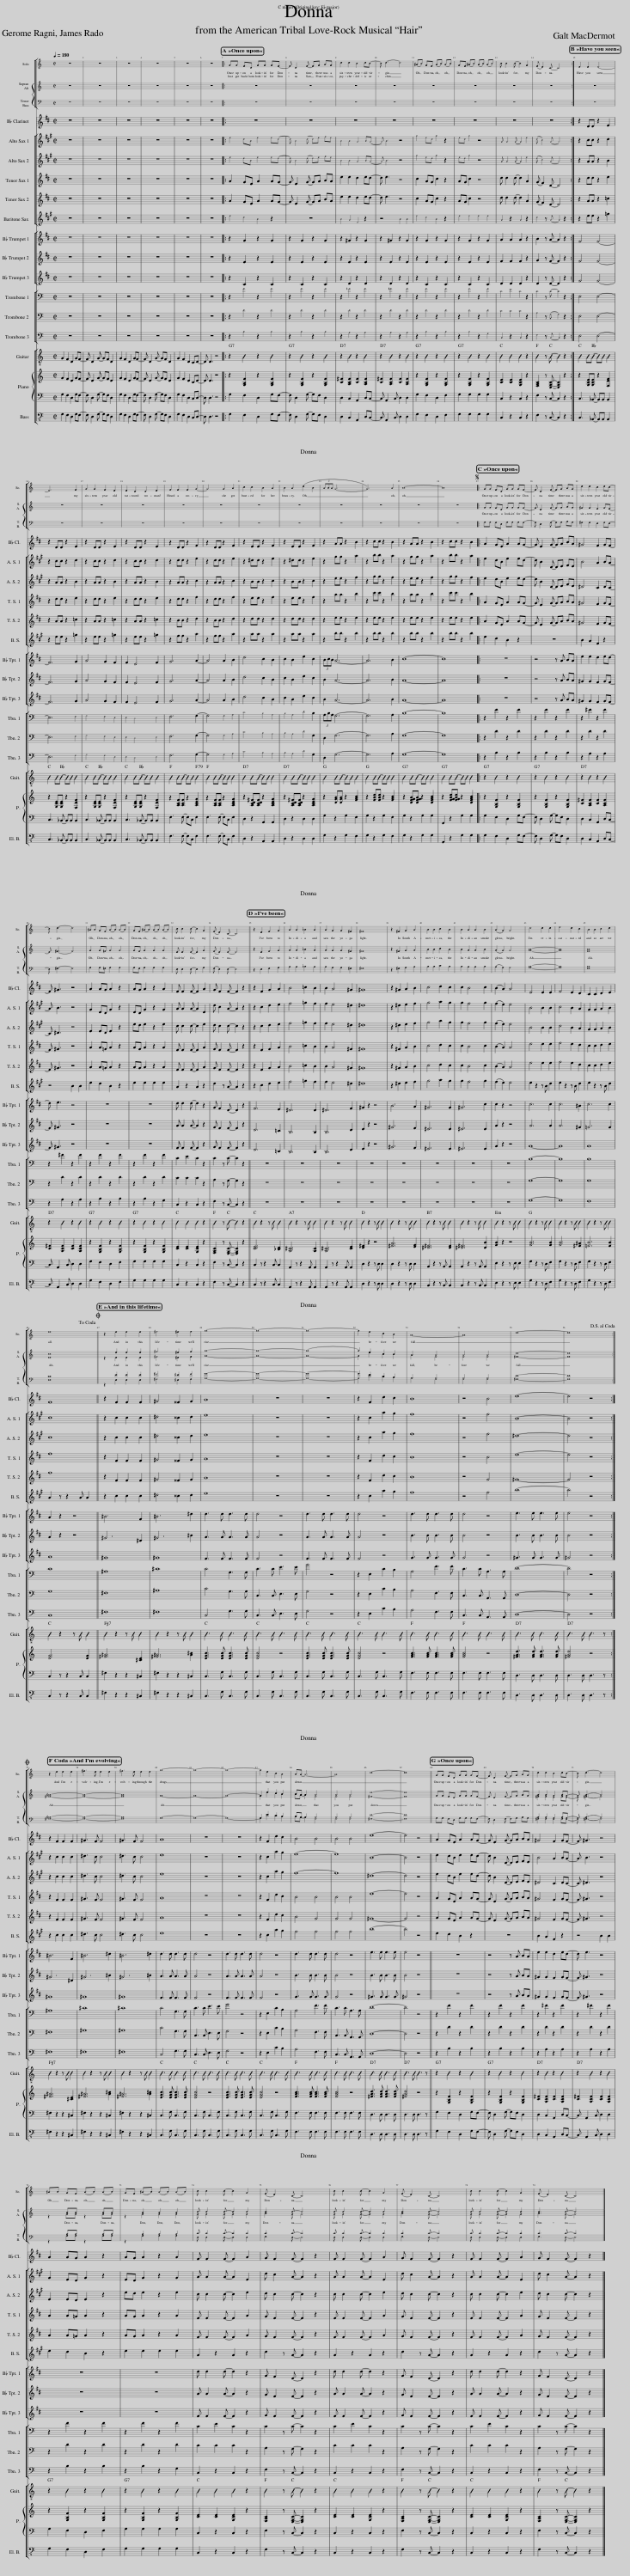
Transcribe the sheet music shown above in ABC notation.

X:1
%%score [ 1 { ( 2 3 ) ( 4 5 ) } ] 6 [ 7 8 9 10 11 ] [ 12 13 14 ] [ 15 16 17 ] [ 18 { 19 | 20 } 21 ]
L:1/8
Q:1/4=180
M:2/2
I:linebreak $
K:C
V:1 treble
V:2 treble
V:3 treble
V:4 bass
V:5 bass
V:6 treble transpose=-2
V:7 treble transpose=-9
V:8 treble transpose=-9
V:9 treble transpose=-14
V:10 treble transpose=-14
V:11 treble transpose=-21
V:12 treble transpose=-2
V:13 treble transpose=-2
V:14 treble transpose=-2
V:15 bass
V:16 bass
V:17 bass
V:18 treble-8
V:19 treble
V:20 bass
V:21 bass-8
V:1
 z8 | z8 | z8 | z8 | z8 | %5
 z8 |: GG FD GG GF- | F D2 F- FG AG | d2 d2 c2 dc- | c d3- d4 | %10
 (^AB) GF (AB) (AB) | GF (^AB) (AB) (AB) | c c2 c- c2 G2 | (F E2) C- C4 :| E2 E2 E4- |$ %15
 E6 F2 | G2 G2 F2 E2 | E2 D2 D2 E2 | F2 F2 F2 G2- | G4 G2 A2 | %20
 c2 c2 B2 A2 | B2 A2 (d2 B2 | (3ABA G6- | G6) A2 | B8- | %25
 B8 |:S GG FD GG GF- | F D2 F- FG AG | d2 d2 c2 dc- |$ c d3- d4 | %30
 ^AB GF (AB) (AB) | GF (^AB) (AB) (AB) | c c2 c- c2 G2 | (F E2) C- C4 || z2 E2 F2 G2 | %35
 A2 A2 _B2 A2 | A2 G2 G2 ^F2 | ^F8 | z2 ^F2 G2 A2 | B2 B2 c2 B2 | %40
 B2 A2 A2 B2 | (A2 G2) G4 | d4 d2 d2 | e4 d2 c2 | B2 B2 c2 d2 |$ %45
 e8!dacoda! ||O z2 e2 e2 e2 | ^f4 ^e2 f2 | g8- | g8- | %50
 g8- | g2 e2 c2 B2 | A8- | A8 | d8- | %55
 d8!D.S.! :|$O z2 e2 e2 e2 | ^f3 e e2 e2 | ^f3 e e2 e2 | g8- | %60
 g8- | g8- | g2 e2 c2 B2 | BA- A6- | A8 | %65
 d8- | d8 || GG FD GG GF- | F D2 F- FG AG | d2 d2 c2 dc- | %70
 c d3- d4 |$ ^AB GF (AB) (AB) | GF (^AB) (AB) (AB) | c c2 c- c2 G2 | (F E2) C- C4 | %75
 c c2 c- c2 G2 | (F E2) C- C4 | c c2 c- c2 G2 | (F E2) C- C4 |] %79
V:2
 z8 | z8 | z8 | z8 | z8 | %5
 z8 |: z8 | z8 | z8 | z8 | %10
 z8 | z8 | z8 | z8 :| z8 |$ %15
 z8 | z8 | z8 | z8 | z8 | %20
 z8 | z8 | z8 | z8 | z8 | %25
 z8 |: GG FD GG GF- | F D2 F- FG AG | ^F2 F2 E2 FE- |$ E ^F3- F4 | %30
 G2 G=F G2 G2 | GF G2 G2 G2 | E E2 E- E2 G2 | (F E2) E- E4 || z2 E2 F2 G2 | %35
 A2 A2 _B2 A2 | A2 G2 G2 ^F2 | ^F8 | z2 ^F2 G2 A2 | B2 B2 c2 B2 | %40
 B2 A2 A2 B2 | (A2 G2) G4 | [GB]8- | [GB]8 | [FB]8 |$ %45
 [Ec]8 || z2 e2 e2 e2 | ^f4 ^e2 f2 | [Gg]8- | [Gg]8- | %50
 ([G-g]8 | g2) e2 c2 B2 | A4 A4 | A4 A4 | [^Fd]8- | %55
 [Fd]8 :|$ [^F^A]8- | [FA]8- | [FA]8 | G8- | %60
 G8- | G8- | G2 e2 c2 B2 | BA A2 A4 | A4 A4 | %65
 [^Fd]8- | [Fd]8 || GG FD GG GF- | F D2 F- FG AG | A2 A2 G2 AG- | %70
 G A3- A4 |$ z2 BB z2 BB | z2 B2 B2 B2 | c c2 c- c2 c2 | c3 c- c4 | %75
 c c2 c- c2 c2 | c3 c- c4 | c c2 c- c2 c2 | c3 c- c4 |] %79
V:3
 x8 | x8 | x8 | x8 | x8 | %5
 x8 |: x8 | x8 | x8 | x8 | %10
 x8 | x8 | x8 | x8 :| x8 |$ %15
 x8 | x8 | x8 | x8 | x8 | %20
 x8 | x8 | x8 | x8 | x8 | %25
 x8 |: x8 | x8 | x8 |$ x8 | %30
 x8 | x8 | x8 | x8 || x8 | %35
 x8 | x8 | x8 | x8 | x8 | %40
 x8 | x8 | x8 | x8 | x8 |$ %45
 x8 || x2 E2 E2 E2 | ^F4 ^E2 F2 | x8 | x8 | %50
 x8 | G2 e2 c2 B2 | A4 F4 | F4 F4 | x8 | %55
 x8 :|$ x8 | x8 | x8 | x8 | %60
 x8 | x8 | G2 e2 c2 B2 | BA- A2 F4 | F4 F4 | %65
 x8 | x8 || x8 | x8 | ^F2 F2 E2 FE- | %70
 E ^F3- F4 |$ x2 GG x2 GG | x2 G2 G2 G2 | G G2 G G2 G2 | A3 G G4 | %75
 G G2 G- G2 G2 | A3 G- G4 | G G2 G- G2 G2 | A3 G- G4 |] %79
V:4
 z8 | z8 | z8 | z8 | z8 | %5
 z8 |: z8 | z8 | z8 | z8 | %10
 z8 | z8 | z8 | z8 :| z8 |$ %15
 z8 | z8 | z8 | z8 | z8 | %20
 z8 | z8 | z8 | z8 | z8 | %25
 z8 |: G,G, F,D, G,G, G,F,- | F, D,2 F,- F,G, A,G, | ^F,2 F,2 E,2 F,E,- |$ E, ^F,3- F,4 | %30
 G,2 G,=F, G,2 G,2 | G,F, G,2 G,2 G,2 | E, E,2 E,- E,2 G,2 | (F, E,2) E,- E,4 || z2 E,2 F,2 G,2 | %35
 A,2 A,2 _B,2 A,2 | A,2 G,2 G,2 ^F,2 | ^F,8 | z2 ^F,2 G,2 A,2 | B,2 B,2 C2 B,2 | %40
 B,2 A,2 A,2 B,2 | (A,2 G,2) G,4 | [G,B,]8- | [G,B,]8 | [F,B,]8 |$ %45
 [E,C]8 || z2 E2 E2 E2 | ^F4 ^E2 F2 | [G,G]8- | [G,G]8- | %50
 ([G,-G]8 | G2) E2 C2 B,2 | A,4 A,4 | A,4 A,4 | [^F,D]8- | %55
 [F,D]8 :|$ [^F,^A,]8- | [F,A,]8- | [F,A,]8 | G,8- | %60
 G,8- | G,8- | G,2 E2 C2 B,2 | B,A, A,2 A,4 | A,4 A,4 | %65
 [^F,D]8- | [F,D]8 || G,G, F,D, G,G, G,F,- | F, D,2 F,- F,G, A,G, | A,2 A,2 G,2 A,G,- | %70
 G, A,3- A,4 |$ z2 B,B, z2 B,B, | z2 B,2 B,2 B,2 | C C2 C- C2 C2 | C3 C- C4 | %75
 C C2 C- C2 C2 | C3 C- C4 | C C2 C- C2 C2 | C3 C- C4 |] %79
V:5
 x8 | x8 | x8 | x8 | x8 | %5
 x8 |: x8 | x8 | x8 | x8 | %10
 x8 | x8 | x8 | x8 :| x8 |$ %15
 x8 | x8 | x8 | x8 | x8 | %20
 x8 | x8 | x8 | x8 | x8 | %25
 x8 |: x8 | x8 | x8 |$ x8 | %30
 x8 | x8 | x8 | x8 || x8 | %35
 x8 | x8 | x8 | x8 | x8 | %40
 x8 | x8 | x8 | x8 | x8 |$ %45
 x8 || x2 E,2 E,2 E,2 | ^F,4 ^E,2 F,2 | x8 | x8 | %50
 x8 | G,2 E2 C2 B,2 | A,4 F,4 | F,4 F,4 | x8 | %55
 x8 :|$ x8 | x8 | x8 | x8 | %60
 x8 | x8 | G,2 E2 C2 B,2 | B,A,- A,2 F,4 | F,4 F,4 | %65
 x8 | x8 || x8 | x8 | ^F,2 F,2 E,2 F,E,- | %70
 E, ^F,3- F,4 |$ x2 G,G, x2 G,G, | x2 G,2 G,2 G,2 | E, E,2 E,- E,2 E,2 | F,3 E,- E,4 | %75
 E, E,2 E,- E,2 E,2 | F,3 E,- E,4 | E, E,2 E,- E,2 E,2 | F,3 E,- E,4 |] %79
V:6
[K:D] z8 | z8 | z8 | z8 | z8 | %5
 z8 |: z8 | z8 | z8 | z8 | %10
 z8 | z8 | z8 | z8 :| z2 DD z2 E2 |$ %15
 z2 DD z2 E2 | z2 DD z2 E2 | z2 DD z2 E2 | z2 DD z2 F2 | z2 DD z2 F2 | %20
 z2 EE z2 F2 | z2 EE z2 F2 | z2 AA z2 B2 | z2 cc z2 B2 | z2 AA z2 B2 | %25
 z2 cc z2 B2 |: A2 GE A2 AG- | G E2 G- GA BA | ^G4 F2 GF- |$ F ^G3 z4 | %30
 A2 AG A2 z2 | AG A2 z2 A2 | F F2 F- F2 A2 | G F2 F- F2 z2 || z2 F2 G2 A2 | %35
 B4 =c2 B2 | B2 A4 ^G2 | ^G8 | z2 ^G2 A2 B2 | c4 d2 c2 | %40
 c2 B4 c2 | (B2 A2) A4 | E4 E2 E2 | F4 E2 D2 | C2 C2 D2 E2 |$ %45
 F8 || z2 F2 F2 F2 | ^G4 ^^F2 G2 | A8 | z8 | %50
 z8 | z2 F2 d2 c2 | B8 | z4 B4 | e8- | %55
 e4 z4 :|$ z2 F2 F2 F2 | ^G3 F F4 | ^G3 F F4 | A8 | %60
 z8 | z8 | z2 F2 d2 c2 | B4 B4 | B4 B4 | %65
 e8- | e4 z4 || A2 GE A2 AG- | G E2 G- GA BA | ^G4 F2 GF- | %70
 F ^G3 z4 |$ A2 AG A2 z2 | AG A2 z2 A2 | F F2 F- F2 A2 | G F2 F- F2 z2 | %75
 F F2 F- F2 A2 | G F2 F- F2 z2 | F F2 F- F2 A2 | G F2 F- F2 z2 |] %79
V:7
[K:A] z8 | z8 | z8 | z8 | z8 | %5
 z8 |: e2 dB e2 ed- | d B2 d- de fe | B2 B2 A2 BA- | A B3 z4 | %10
 g2 ed g2 z2 | ed g2 z4 | A A2 A- A2 e2 | (d c2) A- A4 :| z2 cc z2 d2 |$ %15
 z2 cc z2 d2 | z2 cc z2 d2 | z2 cc z2 d2 | z2 dd z2 e2 | z2 dd z2 e2 | %20
 z2 ^dd z2 e2 | z2 ^dd z2 e2 | z2 gg z2 a2 | z2 bb z2 a2 | z2 gg z2 a2 | %25
 z2 bb z2 a2 |: e2 dB e2 ed- | d B2 D- DE FE | B4 A2 BA- |$ A B3 z4 | %30
 G2 ED G2 z2 | ED G2 z2 G2 | A A2 A- A2 E2 | d c2 A- A2 z2 || z2 c2 d2 e2 | %35
 f4 =g2 f2 | f2 e4 ^d2 | ^d8 | z2 ^d2 e2 f2 | g4 a2 g2 | %40
 g2 f4 g2 | (f2 e2) e4 | B4 B2 B2 | c4 B2 A2 | G2 G2 A2 B2 |$ %45
 c8 || z2 c2 c2 c2 | ^d4 ^^c2 d2 | e8 | z8 | %50
 z8 | z2 c2 a2 g2 | f8 | z4 f4 | B8- | %55
 B4 z4 :|$ z2 c2 c2 c2 | ^d3 c c4 | ^d3 c c4 | e8 | %60
 z8 | z8 | z2 c2 a2 g2 | f8- | f8 | %65
 B8- | B4 z4 || e2 dB e2 ed- | d B2 D- DE FE | B4 A2 BA- | %70
 A B3 z4 |$ G2 ED G2 z2 | ED G2 z2 G2 | A A2 A- A2 E2 | d c2 A- A2 z2 | %75
 A A2 A- A2 E2 | d c2 A- A2 z2 | A A2 A- A2 E2 | d c2 A- A2 z2 |] %79
V:8
[K:A] z8 | z8 | z8 | z8 | z8 | %5
 z8 |: e2 dB e2 ed- | d B2 d- de fe | B2 B2 A2 BA- | A B3 z4 | %10
 g2 ed g2 z2 | ed g2 z4 | A A2 A- A2 e2 | (d c2) A- A4 :| z2 AA z2 B2 |$ %15
 z2 AA z2 B2 | z2 AA z2 B2 | z2 AA z2 B2 | z2 AA z2 c2 | z2 AA z2 c2 | %20
 z2 BB z2 c2 | z2 BB z2 c2 | z2 ee z2 f2 | z2 gg z2 f2 | z2 ee z2 f2 | %25
 z2 gg z2 f2 |: e2 dB e2 ed- | d B2 D- DE FE | ^D4 C2 DC- |$ C ^D3 z4 | %30
 E2 ED E2 z2 | ed e2 z2 e2 | c c2 c- c2 e2 | d c2 c- c2 z2 || z2 c2 d2 e2 | %35
 f4 =g2 f2 | f2 e4 ^d2 | ^d8 | z2 ^d2 e2 f2 | g4 a2 g2 | %40
 g2 f4 g2 | (f2 e2) e4 | B4 B2 B2 | c4 B2 A2 | G2 G2 A2 B2 |$ %45
 c8 || z2 c2 c2 c2 | ^d4 ^^c2 d2 | e8 | z8 | %50
 z8 | z2 c2 a2 g2 | f8 | z4 f4 | ^d8- | %55
 d4 z4 :|$ z2 c2 c2 c2 | ^d3 c c4 | ^d3 c c4 | e8 | %60
 z8 | z8 | z2 c2 a2 g2 | f8- | f8 | %65
 ^d8- | d4 z4 || e2 dB e2 ed- | d B2 D- DE FE | ^D4 C2 DC- | %70
 C ^D3 z4 |$ E2 ED E2 z2 | ed e2 z2 e2 | c c2 c- c2 e2 | d c2 c- c2 z2 | %75
 c c2 c- c2 e2 | d c2 c- c2 z2 | c c2 c- c2 e2 | d c2 c- c2 z2 |] %79
V:9
[K:D] z8 | z8 | z8 | z8 | z8 | %5
 z8 |: A2 GE A2 AG- | G E2 G- GA BA | e2 e2 d2 ed- | d e3 z4 | %10
 c2 AG c2 z2 | AG c2 z4 | d d2 d- d2 A2 | (G F2) D- D4 :| z2 dd z2 e2 |$ %15
 z2 dd z2 e2 | z2 dd z2 e2 | z2 dd z2 e2 | z2 dd z2 f2 | z2 dd z2 f2 | %20
 z2 ee z2 f2 | z2 ee z2 f2 | z2 aa z2 b2 | z2 c'c' z2 b2 | z2 aa z2 b2 | %25
 z2 c'c' z2 b2 |: A2 GE A2 AG- | G E2 G- GA BA | ^G4 F2 GF- |$ F ^G3 z4 | %30
 A2 A=G A2 z2 | AG A2 z2 A2 | F F2 F- F2 A2 | G F2 F- F2 z2 || z2 F2 G2 A2 | %35
 B4 =c2 B2 | B2 A4 ^G2 | ^G8 | z2 ^G2 A2 B2 | c4 d2 c2 | %40
 c2 B4 c2 | (B2 A2) A4 | e4 e2 e2 | f4 e2 d2 | c2 c2 d2 e2 |$ %45
 f8 || z2 F2 F2 F2 | ^G4 ^^F2 G2 | A8 | z8 | %50
 z8 | z2 F2 d2 c2 | B8 | z4 B4 | e8- | %55
 e4 z4 :|$ z2 F2 F2 F2 | ^G3 F F4 | ^G3 F F4 | A8 | %60
 z8 | z8 | z2 F2 d2 c2 | B4 B4 | B4 B4 | %65
 e8- | e4 z4 || A2 GE A2 AG- | G E2 G- GA BA | ^G4 F2 GF- | %70
 F ^G3 z4 |$ A2 A=G A2 z2 | AG A2 z2 A2 | F F2 F- F2 A2 | G F2 F- F2 z2 | %75
 F F2 F- F2 A2 | G F2 F- F2 z2 | F F2 F- F2 A2 | G F2 F- F2 z2 |] %79
V:10
[K:D] z8 | z8 | z8 | z8 | z8 | %5
 z8 |: A2 GE A2 AG- | G E2 G- GA BA | e2 e2 d2 ed- | d e3 z4 | %10
 c2 AG c2 z2 | AG c2 z4 | d d2 d- d2 A2 | (G F2) D- D4 :| z2 AA z2 =c2 |$ %15
 z2 AA z2 =c2 | z2 AA z2 =c2 | z2 AA z2 =c2 | z2 BB z2 d2 | z2 BB z2 d2 | %20
 z2 dd z2 d2 | z2 dd z2 d2 | z2 ee z2 e2 | z2 ee z2 e2 | z2 ee z2 e2 | %25
 z2 ee z2 e2 |: A2 GE A2 AG- | G E2 G- GA BA | ^G4 F2 GF- |$ F ^G3 z4 | %30
 A2 A=G A2 z2 | AG A2 z2 A2 | F F2 F- F2 A2 | G F2 F- F2 z2 || z2 F2 G2 A2 | %35
 B4 =c2 B2 | B2 A4 ^G2 | ^G8 | z2 ^G2 A2 B2 | c4 d2 c2 | %40
 c2 B4 c2 | (B2 A2) A4 | e4 e2 e2 | f4 e2 d2 | c2 c2 d2 e2 |$ %45
 f8 || z2 F2 F2 F2 | ^G4 ^^F2 G2 | A8 | z8 | %50
 z8 | z2 F2 d2 c2 | B8 | z4 G4 | ^G8- | %55
 G4 z4 :|$ z2 F2 F2 F2 | ^G3 F F4 | ^G3 F F4 | A8 | %60
 z8 | z8 | z2 F2 d2 c2 | B4 G4 | G4 G4 | %65
 ^G8- | G4 z4 || A2 GE A2 AG- | G E2 G- GA BA | ^G4 F2 GF- | %70
 F ^G3 z4 |$ A2 A=G A2 z2 | AG A2 z2 A2 | F F2 F- F2 A2 | G F2 F- F2 z2 | %75
 F F2 F- F2 A2 | G F2 F- F2 z2 | F F2 F- F2 A2 | G F2 F- F2 z2 |] %79
V:11
[K:A] z8 | z8 | z8 | z8 | z8 | %5
 z8 |: e2 d2 B2 z2 | z8 | B2 A2 F2 z2 | z4 B2 B2 | %10
 e2 d2 B2 z2 | e2 e2 e2 e2 | A2 z2 A2 z2 | d2 z A- A2 z2 :| z2 ee z2 =g2 |$ %15
 z2 ee z2 =g2 | z2 ee z2 =g2 | z2 ee z2 =g2 | z2 ff z2 a2 | z2 ff z2 a2 | %20
 z2 aa z2 a2 | z2 aa z2 a2 | z2 bb z2 b2 | z2 bb z2 b2 | z2 bb z2 b2 | %25
 z2 bb z2 b2 |: e2 d2 B2 z2 | z8 | B2 A2 F2 z2 |$ z4 B2 B2 | %30
 e2 d2 B2 z2 | e2 e2 e2 e2 | A2 z2 A2 z2 | d2 z A- A2 z2 || z2 c2 d2 e2 | %35
 f4 =g2 f2 | f2 e4 ^d2 | ^d8 | z2 ^d2 e2 f2 | g4 a2 g2 | %40
 g2 f4 g2 | (f2 e2) e4 | e2 z2 z B d2 | e2 z2 z B d2 | e2 z2 z B d2 |$ %45
 A2 z z2 A A2 || z2 c2 c2 c2 | ^d4 ^^c2 d2 | e8 | z8 | %50
 z8 | z2 c2 a2 g2 | f8 | z4 f4 | b8- | %55
 b4 z4 :|$ z2 c2 c2 c2 | ^d3 c c4 | ^d3 c c4 | e8 | %60
 z8 | z8 | z2 c2 a2 g2 | f4 f4 | f4 f4 | %65
 b8- | b4 z4 || e2 d2 B2 z2 | z8 | B2 A2 F2 z2 | %70
 z4 B2 B2 |$ e2 d2 B2 z2 | e2 e2 e2 e2 | A2 z2 A2 z2 | d2 z A- A2 z2 | %75
 A2 z2 A2 z2 | d2 z A- A2 z2 | A2 z2 A2 z2 | d2 z A- A2 z2 |] %79
V:12
[K:D] z8 | z8 | z8 | z8 | z8 | %5
 z8 |: z2 G2 z2 G2 | z2 G2 z2 G2 | z2 ^G2 z2 G2 | z2 ^G2 z2 G2 | %10
 z2 G2 z2 G2 | z2 G2 z2 G2 | A2 A2 A2 z2 | B2 z A- A2 z2 :| F4 F4- |$ %15
 F6 G2 | A4 G2 F2 | F2 E4 F2 | G6 A2- | A4 A2 B2 | %20
 d4 c2 B2 | c2 B2 e2 c2 | (3BcB A6- | A6 B2 | c8- | %25
 c8 |: z8 | z4 z A BA | e2 e2 d2 ed- |$ d e3 z4 | %30
 z8 | z8 | d d2 d- d2 z2 | G F2 D- D2 z2 || F6 E2 | %35
 ^D6 D2 | ^D6 F2 | ^G2 z2 z4 | B6 A2 | ^G6 G2 | %40
 ^G6 c2 | c2 z2 z4 | c6 c2 | c6 ^B2 | c6 c2 |$ %45
 A2 z2 z4 || ^B6 F2 | ^B6 ^d2 | d3 d d3 d | d4 z4 | %50
 d3 d d3 d | d4 z4 | d3 d d3 d | d4 z4 | e3 e e3 e | %55
 e4 z4 :|$ ^B6 F2 | ^B6 ^d2 | ^B6 ^d2 | d3 d d3 d | %60
 d4 z4 | d3 d d3 d | d4 z4 | d3 d d3 d | d4 z4 | %65
 e3 e e3 e | e4 z4 || z8 | z4 z A BA | e2 e2 d2 ed- | %70
 d e3 z4 |$ z8 | z8 | d d2 d- d2 z2 | G F2 D- D2 z2 | %75
 d d2 d- d2 z2 | G F2 D- D2 z2 | d d2 d- d2 z2 | G F2 D- D2 z2 |] %79
V:13
[K:D] z8 | z8 | z8 | z8 | z8 | %5
 z8 |: z2 E2 z2 E2 | z2 E2 z2 E2 | z2 E2 z2 E2 | z2 E2 z2 E2 | %10
 z2 E2 z2 E2 | z2 E2 z2 E2 | F2 F2 F2 z2 | G2 z F- F2 z2 :| F4 F4- |$ %15
 F6 G2 | A4 G2 F2 | F2 E4 F2 | G6 A2- | A4 A2 B2 | %20
 d4 c2 B2 | c2 B2 e2 c2 | B2 A6- | A6 B2 | A8- | %25
 A8 |: z8 | z4 z A BA | ^G2 G2 F2 GF- |$ F ^G3 z4 | %30
 z8 | z8 | A A2 A- A2 z2 | G F2 F- F2 z2 || D6 =C2 | %35
 B,6 B,2 | B,6 D2 | E2 z2 z4 | ^G6 F2 | ^E6 E2 | %40
 ^E6 E2 | A2 z2 z4 | A6 A2 | A6 ^G2 | =G6 G2 |$ %45
 A2 z2 z4 || ^G6 ^D2 | ^G6 ^B2 | A3 A A3 A | A4 z4 | %50
 A3 A A3 A | A4 z4 | B3 B B3 B | B4 z4 | B3 B B3 B | %55
 B4 z4 :|$ ^G6 ^D2 | ^G6 ^B2 | ^G6 ^B2 | A3 A A3 A | %60
 A4 z4 | A3 A A3 A | A4 z4 | B3 B B3 B | B4 z4 | %65
 B3 B B3 B | B4 z4 || z8 | z4 z A BA | ^G2 G2 F2 GF- | %70
 F ^G3 z4 |$ z8 | z8 | A A2 A- A2 z2 | G F2 F- F2 z2 | %75
 A A2 A- A2 z2 | G F2 F- F2 z2 | A A2 A- A2 z2 | G F2 F- F2 z2 |] %79
V:14
[K:D] z8 | z8 | z8 | z8 | z8 | %5
 z8 |: z2 C2 z2 C2 | z2 C2 z2 C2 | z2 D2 z2 D2 | z2 D2 z2 D2 | %10
 z2 C2 z2 C2 | z2 C2 z2 C2 | D2 D2 D2 z2 | D2 z D- D2 z2 :| F4 F4- |$ %15
 F6 G2 | A4 G2 F2 | F2 E4 F2 | G6 A2- | A4 A2 B2 | %20
 d4 c2 B2 | c2 B2 e2 c2 | B2 A6- | A6 B2 | A8- | %25
 A8 |: z8 | z4 z A BA | ^G2 G2 F2 GF- |$ F ^G3 z4 | %30
 z8 | z8 | F F2 F- F2 z2 | G F2 F- F2 z2 || D6 =C2 | %35
 B,6 B,2 | B,6 D2 | E2 z2 z4 | ^G6 F2 | ^E6 E2 | %40
 ^E6 E2 | A2 z2 z4 | A8- | A8 | A8 |$ %45
 A8 || ^G8 | ^G8 | F3 F F3 F | F4 z4 | %50
 F3 F F3 F | F4 z4 | G3 G G3 G | G4 z4 | ^G3 G G3 G | %55
 ^G4 z4 :|$ ^G8 | ^G8 | ^G8 | F3 F F3 F | %60
 F4 z4 | F3 F F3 F | F4 z4 | G3 G G3 G | G4 z4 | %65
 ^G3 G G3 G | ^G4 z4 || z8 | z4 z A BA | ^G2 G2 F2 GF- | %70
 F ^G3 z4 |$ z8 | z8 | F F2 F- F2 z2 | G F2 F- F2 z2 | %75
 F F2 F- F2 z2 | G F2 F- F2 z2 | F F2 F- F2 z2 | G F2 F- F2 z2 |] %79
V:15
 z8 | z8 | z8 | z8 | z8 | %5
 z8 |: z2 F2 z2 F2 | z2 F2 z2 F2 | z2 ^F2 z2 F2 | z2 ^F2 z2 F2 | %10
 z2 F2 z2 F2 | z2 F2 z2 F2 | C2 E2 C2 z2 | C2 z C- C2 z2 :| E,4 E,4- |$ %15
 E,6 F,2 | G,4 F,2 E,2 | E,2 D,4 E,2 | F,6 G,2- | G,4 G,2 A,2 | %20
 C4 B,2 A,2 | B,2 A,2 D2 B,2 | (3A,B,A, G,6- | G,6 A,2 | B,8- | %25
 B,8 |: z2 F2 z2 F2 | z2 F2 z2 F2 | z2 ^F2 z2 F2 |$ z2 ^F2 z2 F2 | %30
 z2 F2 z2 F2 | z2 F2 z2 F2 | C2 E2 C2 z2 | C2 z C- C2 z2 || z8 | %35
 z8 | z8 | z8 | z8 | z8 | %40
 z8 | z8 | B,8- | B,8 | B,8 |$ %45
 C8 || ^A,8 | ^C8 | C4 G,3 G, | C3 C E3 E | %50
 G4 z4 | z2 E,2 C2 B,2 | A,4 F3 F | C3 C A,3 A, | D8- | %55
 D4 z4 :|$ ^A,8 | ^C8 | ^C8 | C4 G,3 G, | %60
 C3 C E3 E | G4 z4 | z2 E,2 C2 B,2 | A,4 F3 F | C3 C A,3 A, | %65
 D8- | D4 z4 || z2 F2 z2 F2 | z2 F2 z2 F2 | z2 ^F2 z2 F2 | %70
 z2 ^F2 z2 F2 |$ z2 F2 z2 F2 | z2 F2 z2 F2 | C2 E2 C2 z2 | C2 z C- C2 z2 | %75
 C2 E2 C2 z2 | C2 z C- C2 z2 | C2 E2 C2 z2 | C2 z C- C2 z2 |] %79
V:16
 z8 | z8 | z8 | z8 | z8 | %5
 z8 |: z2 D2 z2 D2 | z2 D2 z2 D2 | z2 D2 z2 D2 | z2 D2 z2 D2 | %10
 z2 D2 z2 D2 | z2 D2 z2 D2 | C2 C2 C2 z2 | A,2 z G,- G,2 z2 :| E,4 E,4- |$ %15
 E,6 F,2 | G,4 F,2 E,2 | E,2 D,4 E,2 | F,6 G,2- | G,4 G,2 A,2 | %20
 C4 B,2 A,2 | B,2 A,2 D2 G,2 | D,2 G,6- | G,6 A,2 | G,8- | %25
 G,8 |: z2 D2 z2 D2 | z2 D2 z2 D2 | z2 D2 z2 D2 |$ z2 D2 z2 D2 | %30
 z2 D2 z2 D2 | z2 D2 z2 D2 | C2 C2 C2 z2 | A,2 z G,- G,2 z2 || z8 | %35
 z8 | z8 | z8 | z8 | z8 | %40
 z8 | z8 | G,8- | G,8 | G,8 |$ %45
 G,8 || ^F,8 | ^A,8 | C4 G,3 G, | C,3 C, E,3 E, | %50
 G,4 z4 | z2 E,2 C2 B,2 | A,4 F,3 F, | C,3 C, A,,3 A,, | D,8- | %55
 D,4 z4 :|$ ^F,8 | ^A,8 | ^A,8 | C4 G,3 G, | %60
 C,3 C, E,3 E, | G,4 z4 | z2 E,2 C2 B,2 | A,4 F,3 F, | C,3 C, A,,3 A,, | %65
 D,8- | D,4 z4 || z2 D2 z2 D2 | z2 D2 z2 D2 | z2 D2 z2 D2 | %70
 z2 D2 z2 D2 |$ z2 D2 z2 D2 | z2 D2 z2 D2 | C2 C2 C2 z2 | A,2 z G,- G,2 z2 | %75
 C2 C2 C2 z2 | A,2 z G,- G,2 z2 | C2 C2 C2 z2 | A,2 z G,- G,2 z2 |] %79
V:17
 z8 | z8 | z8 | z8 | z8 | %5
 z8 |: z2 B,2 z2 B,2 | z2 B,2 z2 B,2 | z2 A,2 z2 A,2 | z2 A,2 z2 A,2 | %10
 z2 B,2 z2 B,2 | z2 B,2 z2 G,2 | C,2 z2 C,2 z2 | F,2 z C,- C,2 z2 :| E,4 E,4- |$ %15
 E,6 F,2 | G,4 F,2 E,2 | E,2 D,4 E,2 | F,6 G,2- | G,4 G,2 A,2 | %20
 C4 B,2 A,2 | B,2 A,2 D2 G,2 | D,2 G,6- | G,6 A,2 | G,8- | %25
 G,8 |: z2 B,2 z2 B,2 | z2 B,2 z2 B,2 | z2 A,2 z2 A,2 |$ z2 A,2 z2 A,2 | %30
 z2 B,2 z2 B,2 | z2 B,2 z2 G,2 | C,2 z2 C,2 z2 | F,2 z C,- C,2 z2 || z8 | %35
 z8 | z8 | z8 | z8 | z8 | %40
 z8 | z8 | G,8- | G,8 | F,8 |$ %45
 C,8 || ^F,8 | ^F,8 | C,4 G,3 G, | C,3 C, E,3 E, | %50
 G,4 z4 | z2 E,2 C2 B,2 | A,4 F,3 F, | C,3 C, A,,3 A,, | D,8- | %55
 D,4 z4 :|$ ^F,8 | ^F,8 | ^F,8 | C,4 G,3 G, | %60
 C,3 C, E,3 E, | G,4 z4 | z2 E,2 C2 B,2 | A,4 F,3 F, | C,3 C, A,,3 A,, | %65
 D,8- | D,4 z4 || z2 B,2 z2 B,2 | z2 B,2 z2 B,2 | z2 A,2 z2 A,2 | %70
 z2 A,2 z2 A,2 |$ z2 B,2 z2 B,2 | z2 B,2 z2 G,2 | C,2 z2 C,2 z2 | F,2 z C,- C,2 z2 | %75
 C,2 z2 C,2 z2 | F,2 z C,- C,2 z2 | C,2 z2 C,2 z2 | F,2 z C,- C,2 z2 |] %79
V:18
 G2 F2 D2 GF- | F D2 G- GF D2 | G2 F2 D2 GF- | F D2 G- GF D2 | G2 F2 D2 CD- | %5
 D D3 z4 |: z2 B2 z2 B2 | z2 B2 z2 B2 | z2 B2 z2 B2 | z2 B2 z2 B2 | %10
 z2 B2 z2 B2 | z2 B2 z2 B2 | B2 B2 B2 z2 | B2 z B- B2 z2 :| B2 BB- BB B2 |$ %15
 B2 BB- BB B2 | B2 BB- BB B2 | B2 BB- BB B2 | B2 BB- BB B2 | B2 BB- BB B2 | %20
 B2 BB- BB B2 | B2 BB- BB B2 | B2 BB- BB B2 | B2 BB- BB B2 | B2 BB- BB B2 | %25
 B2 BB- BB B2 |: z2 B2 z2 B2 | z2 B2 z2 B2 | z2 B2 z2 B2 |$ z2 B2 z2 B2 | %30
 z2 B2 z2 B2 | z2 B2 z2 B2 | B2 B2 B2 z2 | B2 z B- B2 z2 || B2 z2 z B B2 | %35
 B2 z2 z B B2 | B2 z2 z B B2 | B2 z2 z B B2 | B2 z2 z B B2 | B2 z2 z B B2 | %40
 B2 z2 z B B2 | B2 z2 z B B2 | B2 z2 z B B2 | B2 z2 z B B2 | B2 z2 z B B2 |$ %45
 B2 z2 z B B2 || B2 z2 z B B2 | B2 z2 z B B2 | B3 B B3 B | B3 B B3 B | %50
 B3 B B3 B | B3 B B3 B | B3 B B3 B | B3 B B3 B | B3 B B3 B | %55
 B3 B B3 z :|$ B2 z2 z B B2 | B2 z2 z B B2 | B2 z2 z B B2 | B3 B B3 B | %60
 B3 B B3 B | B3 B B3 B | B3 B B3 B | B3 B B3 B | B3 B B3 B | %65
 B3 B B3 B | B3 B B3 z || z2 B2 z2 B2 | z2 B2 z2 B2 | z2 B2 z2 B2 | %70
 z2 B2 z2 B2 |$ z2 B2 z2 B2 | z2 B2 z2 B2 | B2 B2 B2 z2 | B2 z B- B2 z2 | %75
 B2 B2 B2 z2 | B2 z B- B2 z2 | B2 B2 B2 z2 | B2 z B- B2 z2 |] %79
V:19
 G2 F2 D2 GF- | F D2 G- GF D2 | G2 F2 D2 GF- | F D2 G- GF D2 | G2 F2 D2 CD- | %5
 D D3 z4 |: z2 [G,B,F]2 z2 [G,B,F]2 | z2 [G,B,F]2 z2 [G,B,F]2 | [C^F]2 [A,CF]2 [CF]2 [A,CF]2 | [C^F]2 [A,CF]2 [CF]2 [A,CF]2 | %10
 z2 [G,B,F]2 z2 [G,B,F]2 | z2 [G,B,F]2 z2 [G,B,F]2 | [CE]2 [CE]2 [G,CE]2 z2 | [F,A,C]2 z [E,G,C]- [E,G,C]2 z2 :| z2 [G,CE][G,CE] z2 [F,DF]2 |$ %15
 z2 [G,CE][G,CE] z2 [F,DF]2 | z2 [G,CE][G,CE] z2 [F,DF]2 | z2 [G,CE][G,CE] z2 [F,DF]2 | z2 [A,CF][A,CF] z2 [A,CEG]2 | z2 [A,CF][A,CF] z2 [A,CEG]2 | %20
 z2 [A,CD^F][A,CDF] z2 [A,CEG]2 | z2 [A,CD^F][A,CDF] z2 [A,CEG]2 | z2 [DGB][DGB] z2 [FAc]2 | z2 [FBd][FBd] z2 [FAc]2 | z2 [DFGB][DFGB] z2 [DFAc]2 | %25
 z2 [FGBd][FGBd] z2 [DFAc]2 |: z2 [G,B,F]2 z2 [G,B,F]2 | z2 [G,B,F]2 z2 [G,B,F]2 | [C^F]2 [A,CF]2 [CF]2 [A,CF]2 |$ [C^F]2 [A,CF]2 [CF]2 [A,CF]2 | %30
 z2 [G,B,F]2 z2 [G,B,F]2 | z2 [G,B,F]2 z2 [G,B,F]2 | [CE]2 [CE]2 [G,CE]2 z2 | [F,A,C]2 z [E,G,C]- [E,G,C]2 z2 || [CE]6 [_B,D]2 | %35
 [A,^C]6 [A,C]2 | [A,^C]6 [CE]2 | [D^F]2 z2 z4 | [^FA]6 [EG]2 | [^D^F]6 [DF]2 | %40
 [^D^F]6 [DB]2 | [GB]2 z2 z4 | [GB]6 [GB]2 | [GB]6 [^F^A]2 | [=FB]6 [FB]2 |$ %45
 [EG]6 [EG]2 || [^F^A]6 [^CE]2 | [^F^A]6 [A^c]2 | [EGc]3 [EGc] [EGc]3 [EGc] | [EGc]4 z4 | %50
 [EGc]3 [EGc] [EGc]3 [EGc] | [EGc]4 z4 | [FAc]3 [FAc] [FAc]3 [FAc] | [FAc]4 z4 | [^FAd]3 [FAd] [FAd]3 [FAd] | %55
 [^FAd]4 z4 :|$ [^F^A]6 [^CE]2 | [^F^A]6 [A^c]2 | [^F^A]6 [A^c]2 | [EGc]3 [EGc] [EGc]3 [EGc] | %60
 [EGc]4 z4 | [EGc]3 [EGc] [EGc]3 [EGc] | [EGc]4 z4 | [FAc]3 [FAc] [FAc]3 [FAc] | [FAc]4 z4 | %65
 [^FAd]3 [FAd] [FAd]3 [FAd] | [^FAd]4 z4 || z2 [G,B,F]2 z2 [G,B,F]2 | z2 [G,B,F]2 z2 [G,B,F]2 | [C^F]2 [A,CF]2 [CF]2 [A,CF]2 | %70
 [C^F]2 [A,CF]2 [CF]2 [A,CF]2 |$ z2 [G,B,F]2 z2 [G,B,F]2 | z2 [G,B,F]2 z2 [G,B,F]2 | [CE]2 [CE]2 [G,CE]2 z2 | [F,A,C]2 z [E,G,C]- [E,G,C]2 z2 | %75
 [CE]2 [CE]2 [G,CE]2 z2 | [F,A,C]2 z [E,G,C]- [E,G,C]2 z2 | [CE]2 [CE]2 [G,CE]2 z2 | [F,A,C]2 z [E,G,C]- [E,G,C]2 z2 |] %79
V:20
 G,2 F,2 D,2 G,F,- | F, D,2 G,- G,F, D,2 | G,2 F,2 D,2 G,F,- | F, D,2 G,- G,F, D,2 | G,2 F,2 D,2 C,D,- | %5
 D, D,3 z4 |: G,2 F,2 D,2 G,F,- | F, D,2 G,- G,F, D,2 | D,2 C,2 A,,2 D,C,- | C, A,,2 C, D,2 D,2 | %10
 G,2 F,2 D,2 F,2 | G,2 G,2 G,2 G,2 | C,2 z2 C,2 z2 | F,2 z C,- C,2 z2 :| C,3 _B,,- B,,B,, B,,2 |$ %15
 C,3 _B,,- B,,B,, B,,2 | C,3 _B,,- B,,B,, B,,2 | C,3 _B,,- B,,B,, B,,2 | F,3 F,- F,C, F,2 | F,3 F,- F,C, F,2 | %20
 D,2 z2 A,,2 A,,2 | D,2 z2 D,2 D,2 | G,2 z2 G,2 F,2 | G,2 z2 G,2 F,2 | G,2 z2 G,2 G,2 | %25
 G,,2 z2 G,2 G,2 |: G,2 F,2 D,2 G,F,- | F, D,2 G,- G,F, D,2 | D,2 C,2 A,,2 D,C,- |$ C, A,,2 C, D,2 D,2 | %30
 G,2 F,2 D,2 F,2 | G,2 G,2 G,2 G,2 | C,2 z2 C,2 z2 | F,2 z C,- C,2 z2 || C,2 z z2 C, C,2 | %35
 A,,2 z z2 A,, A,,2 | A,,2 z z2 A,, A,,2 | D,2 z2 z D, D,2 | D,2 z2 z D, D,2 | B,,2 z2 z B,, B,,2 | %40
 B,,2 z2 z B,, B,,2 | E,2 z2 z E, E,2 | G,2 z2 z D, F,2 | G,2 z2 z D, F,2 | G,2 z2 z D, F,2 |$ %45
 C,2 z z2 C, C,2 || ^F,2 z2 z2 ^C,2 | ^F,2 z2 z2 ^C,2 | C,3 G, C,3 G, | C,3 G, C,3 G, | %50
 C,3 G, C,3 G, | C,3 G, C,3 G, | F,3 F, F,3 F, | F,3 F, F,3 F, | D,3 D, D,3 D, | %55
 D,3 D, D,3 z :|$ ^F,2 z2 z2 ^C,2 | ^F,2 z2 z2 ^C,2 | ^F,2 z2 z2 ^C,2 | C,3 G, C,3 G, | %60
 C,3 G, C,3 G, | C,3 G, C,3 G, | C,3 G, C,3 G, | F,3 F, F,3 F, | F,3 F, F,3 F, | %65
 D,3 D, D,3 D, | D,3 D, D,3 z || G,2 F,2 D,2 G,F,- | F, D,2 G,- G,F, D,2 | D,2 C,2 A,,2 D,C,- | %70
 C, A,,2 C, D,2 D,2 |$ G,2 F,2 D,2 F,2 | G,2 G,2 G,2 G,2 | C,2 z2 C,2 z2 | F,2 z C,- C,2 z2 | %75
 C,2 z2 C,2 z2 | F,2 z C,- C,2 z2 | C,2 z2 C,2 z2 | F,2 z C,- C,2 z2 |] %79
V:21
 G,2 F,2 D,2 G,F,- | F, D,2 G,- G,F, D,2 | G,2 F,2 D,2 G,F,- | F, D,2 G,- G,F, D,2 | G,2 F,2 D,2 C,D,- | %5
 D, D,3 z4 |: G,2 F,2 D,2 G,F,- | F, D,2 G,- G,F, D,2 | D,2 C,2 A,,2 D,C,- | C, A,,2 C, D,2 D,2 | %10
 G,2 F,2 D,2 F,2 | G,2 G,2 G,2 G,2 | C,2 z2 C,2 z2 | F,2 z C,- C,2 z2 :| C,3 _B,,- B,,B,, B,,2 |$ %15
 C,3 _B,,- B,,B,, B,,2 | C,3 _B,,- B,,B,, B,,2 | C,3 _B,,- B,,B,, B,,2 | F,3 F,- F,C, F,2 | F,3 F,- F,C, F,2 | %20
 D,2 z2 A,,2 A,,2 | D,2 z2 D,2 D,2 | G,2 z2 G,2 F,2 | G,2 z2 G,2 F,2 | G,2 z2 G,2 G,2 | %25
 G,,2 z2 G,2 G,2 |: G,2 F,2 D,2 G,F,- | F, D,2 G,- G,F, D,2 | D,2 C,2 A,,2 D,C,- |$ C, A,,2 C, D,2 D,2 | %30
 G,2 F,2 D,2 F,2 | G,2 G,2 G,2 G,2 | C,2 z2 C,2 z2 | F,2 z C,- C,2 z2 || C,2 z z2 C, C,2 | %35
 A,,2 z z2 A,, A,,2 | A,,2 z z2 A,, A,,2 | D,2 z2 z D, D,2 | D,2 z2 z D, D,2 | B,,2 z2 z B,, B,,2 | %40
 B,,2 z2 z B,, B,,2 | E,2 z2 z E, E,2 | G,2 z2 z D, F,2 | G,2 z2 z D, F,2 | G,2 z2 z D, F,2 |$ %45
 C,2 z z2 C, C,2 || ^F,2 z2 z2 ^C,2 | ^F,2 z2 z2 ^C,2 | C,3 G, C,3 G, | C,3 G, C,3 G, | %50
 C,3 G, C,3 G, | C,3 G, C,3 G, | F,3 F, F,3 F, | F,3 F, F,3 F, | D,3 D, D,3 D, | %55
 D,3 D, D,3 z :|$ ^F,2 z2 z2 ^C,2 | ^F,2 z2 z2 ^C,2 | ^F,2 z2 z2 ^C,2 | C,3 G, C,3 G, | %60
 C,3 G, C,3 G, | C,3 G, C,3 G, | C,3 G, C,3 G, | F,3 F, F,3 F, | F,3 F, F,3 F, | %65
 D,3 D, D,3 D, | D,3 D, D,3 z || G,2 F,2 D,2 G,F,- | F, D,2 G,- G,F, D,2 | D,2 C,2 A,,2 D,C,- | %70
 C, A,,2 C, D,2 D,2 |$ G,2 F,2 D,2 F,2 | G,2 G,2 G,2 G,2 | C,2 z2 C,2 z2 | F,2 z C,- C,2 z2 | %75
 C,2 z2 C,2 z2 | F,2 z C,- C,2 z2 | C,2 z2 C,2 z2 | F,2 z C,- C,2 z2 |] %79
